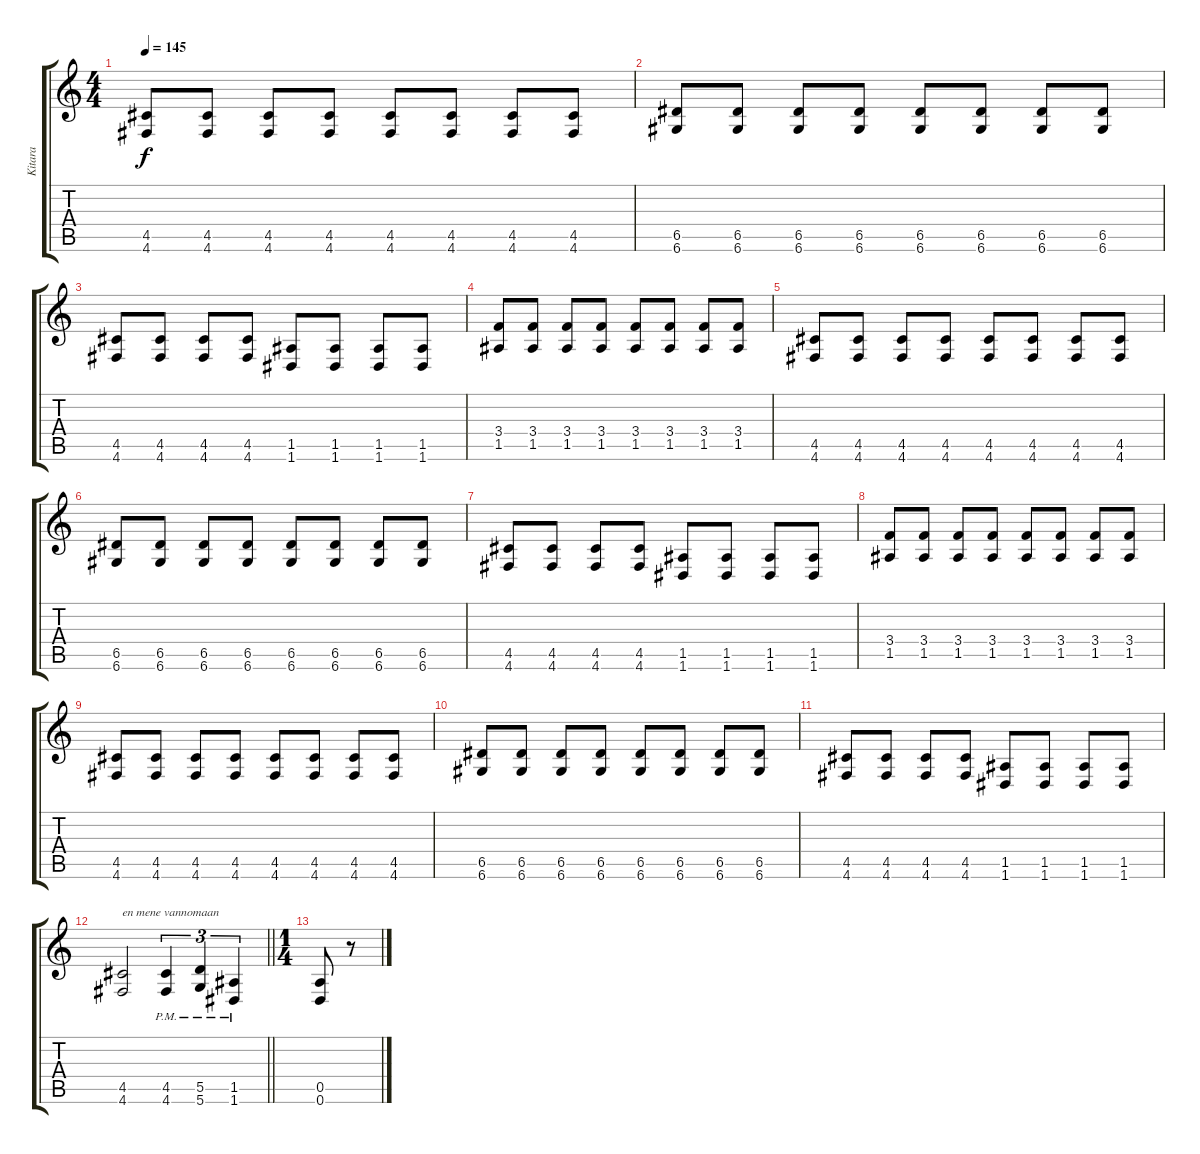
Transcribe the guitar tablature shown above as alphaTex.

\track ("Kitara" "Kitara") {instrument distortionguitar}
\staff {score tabs}
\tuning (E4 B3 G3 D3 A2 D2) {hide}
\ts (4 4)
\tempo 145
\clef g2
\ks c
(4.5 4.6).8{dy f} (4.5 4.6).8 (4.5 4.6).8 (4.5 4.6).8 (4.5 4.6).8 (4.5 4.6).8 (4.5 4.6).8 (4.5 4.6).8 |
(6.5 6.6).8 (6.5 6.6).8 (6.5 6.6).8 (6.5 6.6).8 (6.5 6.6).8 (6.5 6.6).8 (6.5 6.6).8 (6.5 6.6).8 |
(4.5 4.6).8 (4.5 4.6).8 (4.5 4.6).8 (4.5 4.6).8 (1.5 1.6).8 (1.5 1.6).8 (1.5 1.6).8 (1.5 1.6).8 |
(3.4 1.5).8 (3.4 1.5).8 (3.4 1.5).8 (3.4 1.5).8 (3.4 1.5).8 (3.4 1.5).8 (3.4 1.5).8 (3.4 1.5).8 |
(4.5 4.6).8 (4.5 4.6).8 (4.5 4.6).8 (4.5 4.6).8 (4.5 4.6).8 (4.5 4.6).8 (4.5 4.6).8 (4.5 4.6).8 |
(6.5 6.6).8 (6.5 6.6).8 (6.5 6.6).8 (6.5 6.6).8 (6.5 6.6).8 (6.5 6.6).8 (6.5 6.6).8 (6.5 6.6).8 |
(4.5 4.6).8 (4.5 4.6).8 (4.5 4.6).8 (4.5 4.6).8 (1.5 1.6).8 (1.5 1.6).8 (1.5 1.6).8 (1.5 1.6).8 |
(3.4 1.5).8 (3.4 1.5).8 (3.4 1.5).8 (3.4 1.5).8 (3.4 1.5).8 (3.4 1.5).8 (3.4 1.5).8 (3.4 1.5).8 |
(4.5 4.6).8 (4.5 4.6).8 (4.5 4.6).8 (4.5 4.6).8 (4.5 4.6).8 (4.5 4.6).8 (4.5 4.6).8 (4.5 4.6).8 |
(6.5 6.6).8 (6.5 6.6).8 (6.5 6.6).8 (6.5 6.6).8 (6.5 6.6).8 (6.5 6.6).8 (6.5 6.6).8 (6.5 6.6).8 |
(4.5 4.6).8 (4.5 4.6).8 (4.5 4.6).8 (4.5 4.6).8 (1.5 1.6).8 (1.5 1.6).8 (1.5 1.6).8 (1.5 1.6).8 |
\barLineRight lightlight
(4.5 4.6).2{txt "en mene vannomaan"} (4.5{pm} 4.6{pm}).4{tu (3 2)} (5.5{pm} 5.6{pm}).4{tu (3 2)} (1.5{pm} 1.6{pm}).4{tu (3 2)} |
\ts (1 4)
(0.5 0.6).8 r.8
